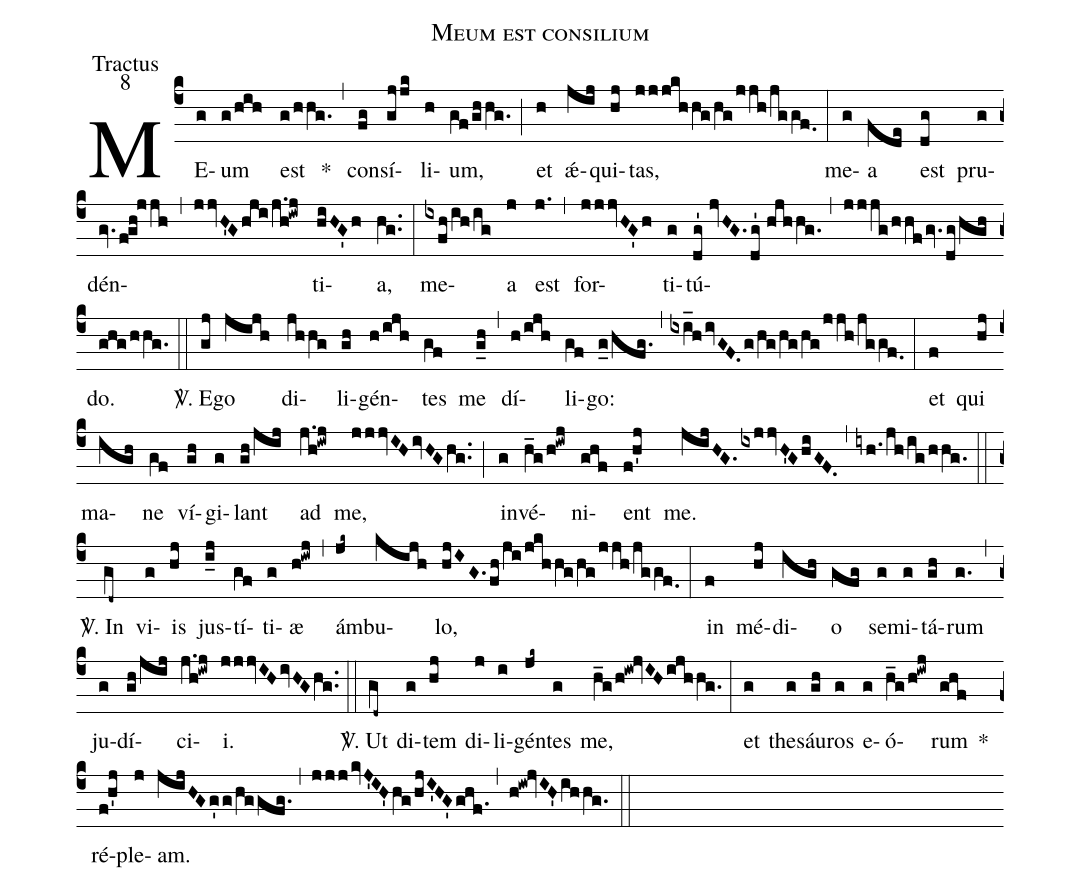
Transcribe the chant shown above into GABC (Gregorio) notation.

name: Meum est consilium;
office-part: Tractus;
mode: 8;
%%
(c4) ME(g)um(g/hih) est(g/hhg.) *(,)
con(fg)sí(gjjk)li(h)um,(gf/ghhg.) (;) et(h) ǽ(jij)qui(hj)tas,(jjjkh/!hg/hg/jjh/jggf.0) (:)
me(g)a(fde) est(dg) pru(g)dén(gv.fgh!jjh)(,)(jjvH'Ghji/j.h!iwj)ti(hiHG'h)a,(hg..) (:)
me(ixfh/ih/ig)a(j) est(j.) (,) for(jjjvHG'h)ti(g)tú(dg'//jvHG.dg'//hjhhg.)(,)(jjjg/hhfgv.dg/hgh)do.(ghg/hhg.) (::)
<sp>V/</sp>. E(gj)go(jijh) di(jhhg)li(gh)gén(h/ijh)tes(gf) me(g_h) (,) dí(h/ijh)li(gf)go:(g_0/hfg.) (,) (ixi_hivGF.g/hg/hg/hg/jjh/jggf.0) (:)
et(f) qui(hj) ma(igh)ne(gf) ví(gh)gi(g)lant(gh/jij) ad(j.h!iwj) me,(jjjvIHivHGhg..) (;) in(g)vé(h_g/h!iwj)ni(ghf)ent(f!h'j) me.(jijHG.ixjjvH'GhiGF.) (,) (iyh./jh/ig/hhg.) (::)
<sp>V/</sp>. In(gd~) vi(g)is(hj) jus(i_j)tí(gf)ti(g)æ(h!iwj) (,) ám(jk~)bu(kijh)lo,(hjIG.fh/ji/jkh/!hg/hg/jjh/jggf.0) (:)
in(f) mé(hj)di(igh)o(gfg) se(g)mi(g)tá(gh)rum(g.) (,) ju(g)dí(gh/jij)ci(j.h!iwj)i.(jjjvIHivHGhg..) (::)
<sp>V/</sp>. Ut(gd~) di(g)tem(hj) di(j)li(i)gén(jk~)tes(g) me,(h_g/h!iw!jvIHijhhg.) (:)
et(g) the(g)sáu(gh)ros(g) e(g)ó(h_g/h!iwj)rum(ghf) *() ré(f!h'j)ple(j)am.(jijHGg'g/hggfg.) (,) (jjjkvJ'IH'hg/hjI'HG'ghf.1) (,) (h!iw!jvIH'ihhg.) (::)
